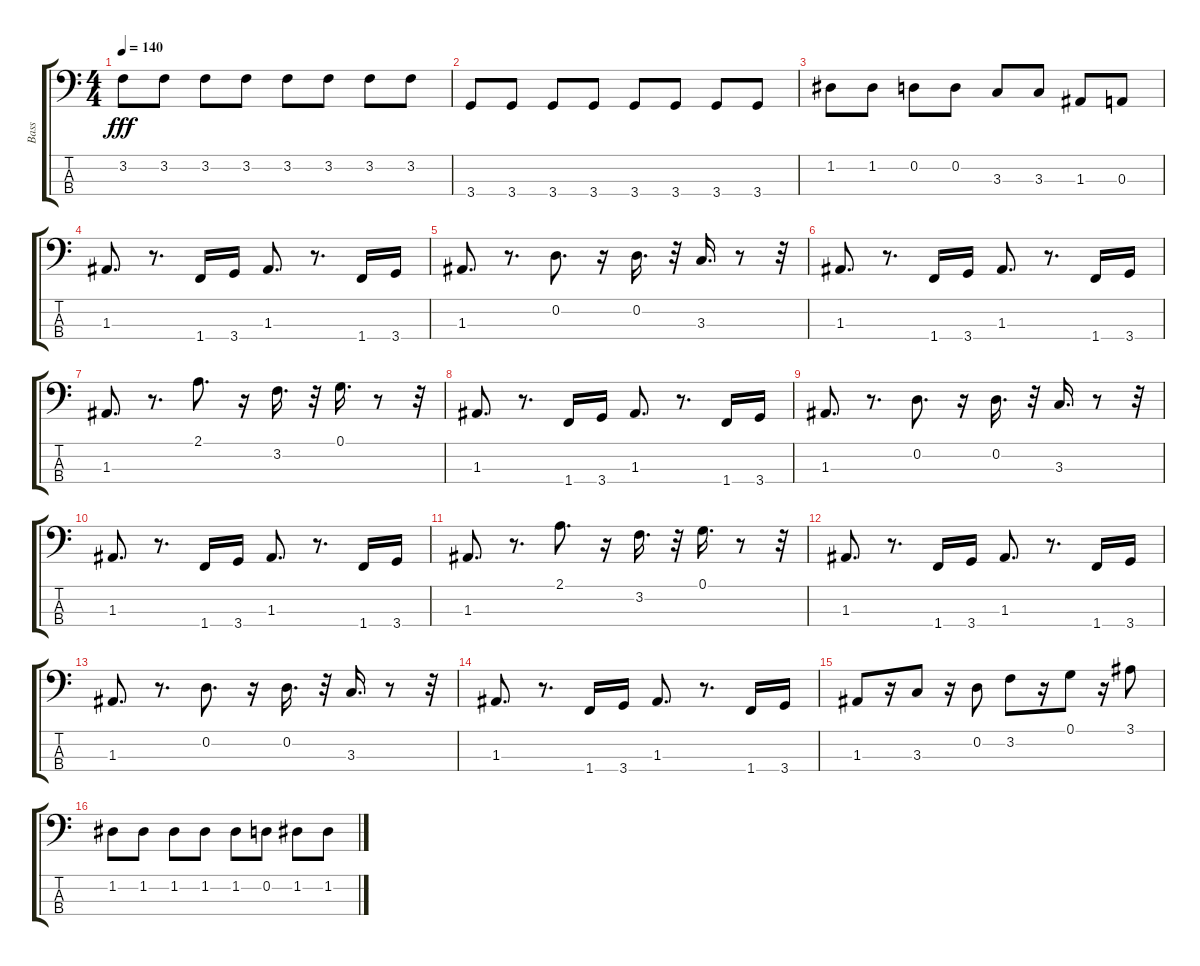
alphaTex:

\track ("Bass" "Bass") {instrument electricbassfinger}
\staff {score tabs}
\tuning (G2 D2 A1 E1) {hide}
\ts (4 4)
\tempo 140
\clef f4
\ks c
3.2.8{dy fff} 3.2.8 3.2.8 3.2.8 3.2.8 3.2.8 3.2.8 3.2.8 |
3.4.8 3.4.8 3.4.8 3.4.8 3.4.8 3.4.8 3.4.8 3.4.8 |
1.2.8 1.2.8 0.2.8 0.2.8 3.3.8 3.3.8 1.3.8 0.3.8 |
1.3.8{d} r.8{d} 1.4.16 3.4.16 1.3.8{d} r.8{d} 1.4.16 3.4.16 |
1.3.8{d} r.8{d} 0.2.8{d} r.16 0.2.16{d} r.32 3.3.16{d} r.8 r.32 |
1.3.8{d} r.8{d} 1.4.16 3.4.16 1.3.8{d} r.8{d} 1.4.16 3.4.16 |
1.3.8{d} r.8{d} 2.1.8{d} r.16 3.2.16{d} r.32 0.1.16{d} r.8 r.32 |
1.3.8{d} r.8{d} 1.4.16 3.4.16 1.3.8{d} r.8{d} 1.4.16 3.4.16 |
1.3.8{d} r.8{d} 0.2.8{d} r.16 0.2.16{d} r.32 3.3.16{d} r.8 r.32 |
1.3.8{d} r.8{d} 1.4.16 3.4.16 1.3.8{d} r.8{d} 1.4.16 3.4.16 |
1.3.8{d} r.8{d} 2.1.8{d} r.16 3.2.16{d} r.32 0.1.16{d} r.8 r.32 |
1.3.8{d} r.8{d} 1.4.16 3.4.16 1.3.8{d} r.8{d} 1.4.16 3.4.16 |
1.3.8{d} r.8{d} 0.2.8{d} r.16 0.2.16{d} r.32 3.3.16{d} r.8 r.32 |
1.3.8{d} r.8{d} 1.4.16 3.4.16 1.3.8{d} r.8{d} 1.4.16 3.4.16 |
1.3.8 r.16 3.3.8 r.16 0.2.8 3.2.8 r.16 0.1.8 r.16 3.1.8 |
1.2.8 1.2.8 1.2.8 1.2.8 1.2.8 0.2.8 1.2.8 1.2.8
